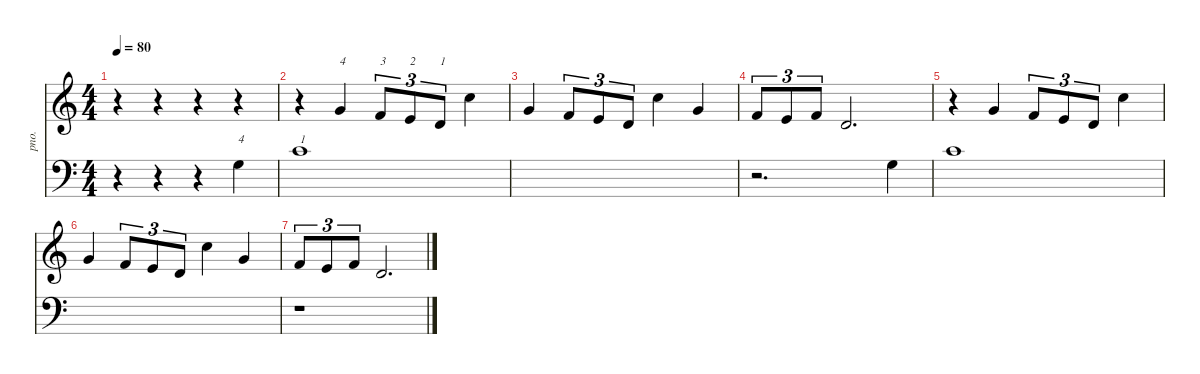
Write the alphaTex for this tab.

\defaultSystemsLayout 4
\hideDynamics
\bracketExtendMode nobrackets
\otherSystemsTrackNameOrientation horizontal
\track ("Acoustic Piano" "pno.") {instrument acousticgrandpiano}
\staff {score}
\tuning (E4 B3 G3 D3 A2 E2)
\ts (4 4)
\tempo 80
\clef g2
\ks c
r.4{dy mf instrument acousticgrandpiano beam Down} r.4{beam Down} r.4{beam Down} r.4{beam Down} |
r.4{beam Down} 17.4.4{txt "4" beam Up} 15.4.8{tu (3 2) txt "3" beam Up} 14.4.8{tu (3 2) txt "2" beam Up} 12.4.8{tu (3 2) txt "1" beam Up} 22.4.4{beam Down} |
17.4.4{beam Up} 15.4.8{tu (3 2) beam Up} 14.4.8{tu (3 2) beam Up} 12.4.8{tu (3 2) beam Up} 22.4.4{beam Down} 17.4.4{beam Up} |
15.4.8{tu (3 2) beam Up} 14.4.8{tu (3 2) beam Up} 15.4.8{tu (3 2) beam Up} 12.4.2{d beam Up} |
r.4{beam Down} 17.4.4{beam Up} 15.4.8{tu (3 2) beam Up} 14.4.8{tu (3 2) beam Up} 12.4.8{tu (3 2) beam Up} 22.4.4{beam Down} |
17.4.4{beam Up} 15.4.8{tu (3 2) beam Up} 14.4.8{tu (3 2) beam Up} 12.4.8{tu (3 2) beam Up} 22.4.4{beam Down} 17.4.4{beam Up} |
15.4.8{tu (3 2) beam Up} 14.4.8{tu (3 2) beam Up} 15.4.8{tu (3 2) beam Up} 12.4.2{d beam Up}
\staff {score}
\tuning (G2 D2 A1 E1 B0)
\clef f4
\ottava regular
\simile none
\ks c
r.4{dy mf beam Down} r.4{beam Down} r.4{beam Down} 27.4.4{txt "4" beam Down} |
32.4.1{txt "1" beam Down} |
|
r.2{d beam Down} 27.4.4{beam Down} |
32.4.1{beam Down} |
|
r.1{beam Down}
